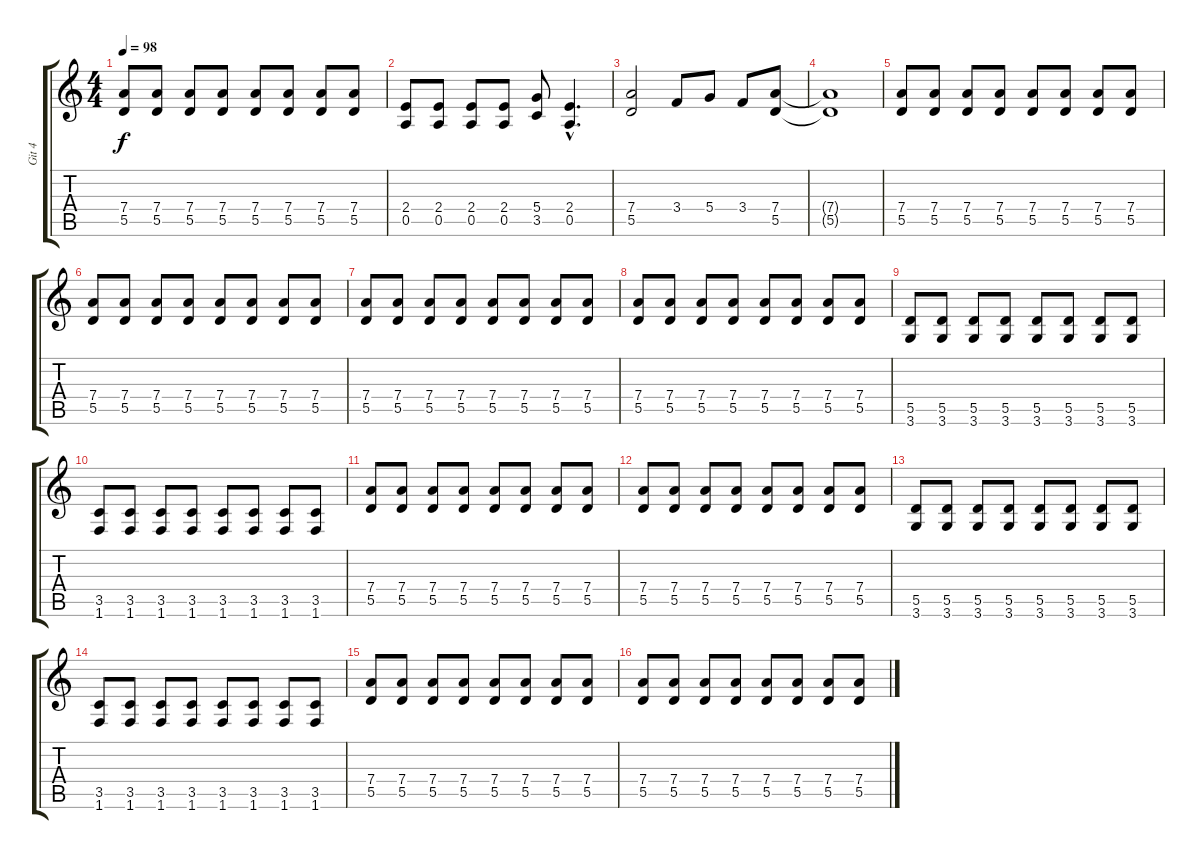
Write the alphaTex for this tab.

\track ("Git 4" "Git 4") {instrument distortionguitar}
\staff {score tabs}
\tuning (E4 B3 G3 D3 A2 E2) {hide}
\ts (4 4)
\tempo 98
\clef g2
\ks c
(7.4 5.5).8{dy f} (7.4 5.5).8 (7.4 5.5).8 (7.4 5.5).8 (7.4 5.5).8 (7.4 5.5).8 (7.4 5.5).8 (7.4 5.5).8 |
(2.4 0.5).8 (2.4 0.5).8 (2.4 0.5).8 (2.4 0.5).8 (5.4 3.5).8 (2.4{hac} 0.5{hac}).4{d} |
(7.4 5.5).2 3.4.8 5.4.8 3.4.8 (7.4 5.5).8 |
(7.4{t} 5.5{t}).1 |
(7.4 5.5).8 (7.4 5.5).8 (7.4 5.5).8 (7.4 5.5).8 (7.4 5.5).8 (7.4 5.5).8 (7.4 5.5).8 (7.4 5.5).8 |
(7.4 5.5).8 (7.4 5.5).8 (7.4 5.5).8 (7.4 5.5).8 (7.4 5.5).8 (7.4 5.5).8 (7.4 5.5).8 (7.4 5.5).8 |
(7.4 5.5).8 (7.4 5.5).8 (7.4 5.5).8 (7.4 5.5).8 (7.4 5.5).8 (7.4 5.5).8 (7.4 5.5).8 (7.4 5.5).8 |
(7.4 5.5).8 (7.4 5.5).8 (7.4 5.5).8 (7.4 5.5).8 (7.4 5.5).8 (7.4 5.5).8 (7.4 5.5).8 (7.4 5.5).8 |
(5.5 3.6).8 (5.5 3.6).8 (5.5 3.6).8 (5.5 3.6).8 (5.5 3.6).8 (5.5 3.6).8 (5.5 3.6).8 (5.5 3.6).8 |
(3.5 1.6).8 (3.5 1.6).8 (3.5 1.6).8 (3.5 1.6).8 (3.5 1.6).8 (3.5 1.6).8 (3.5 1.6).8 (3.5 1.6).8 |
(7.4 5.5).8 (7.4 5.5).8 (7.4 5.5).8 (7.4 5.5).8 (7.4 5.5).8 (7.4 5.5).8 (7.4 5.5).8 (7.4 5.5).8 |
(7.4 5.5).8 (7.4 5.5).8 (7.4 5.5).8 (7.4 5.5).8 (7.4 5.5).8 (7.4 5.5).8 (7.4 5.5).8 (7.4 5.5).8 |
(5.5 3.6).8 (5.5 3.6).8 (5.5 3.6).8 (5.5 3.6).8 (5.5 3.6).8 (5.5 3.6).8 (5.5 3.6).8 (5.5 3.6).8 |
(3.5 1.6).8 (3.5 1.6).8 (3.5 1.6).8 (3.5 1.6).8 (3.5 1.6).8 (3.5 1.6).8 (3.5 1.6).8 (3.5 1.6).8 |
(7.4 5.5).8 (7.4 5.5).8 (7.4 5.5).8 (7.4 5.5).8 (7.4 5.5).8 (7.4 5.5).8 (7.4 5.5).8 (7.4 5.5).8 |
(7.4 5.5).8 (7.4 5.5).8 (7.4 5.5).8 (7.4 5.5).8 (7.4 5.5).8 (7.4 5.5).8 (7.4 5.5).8 (7.4 5.5).8
